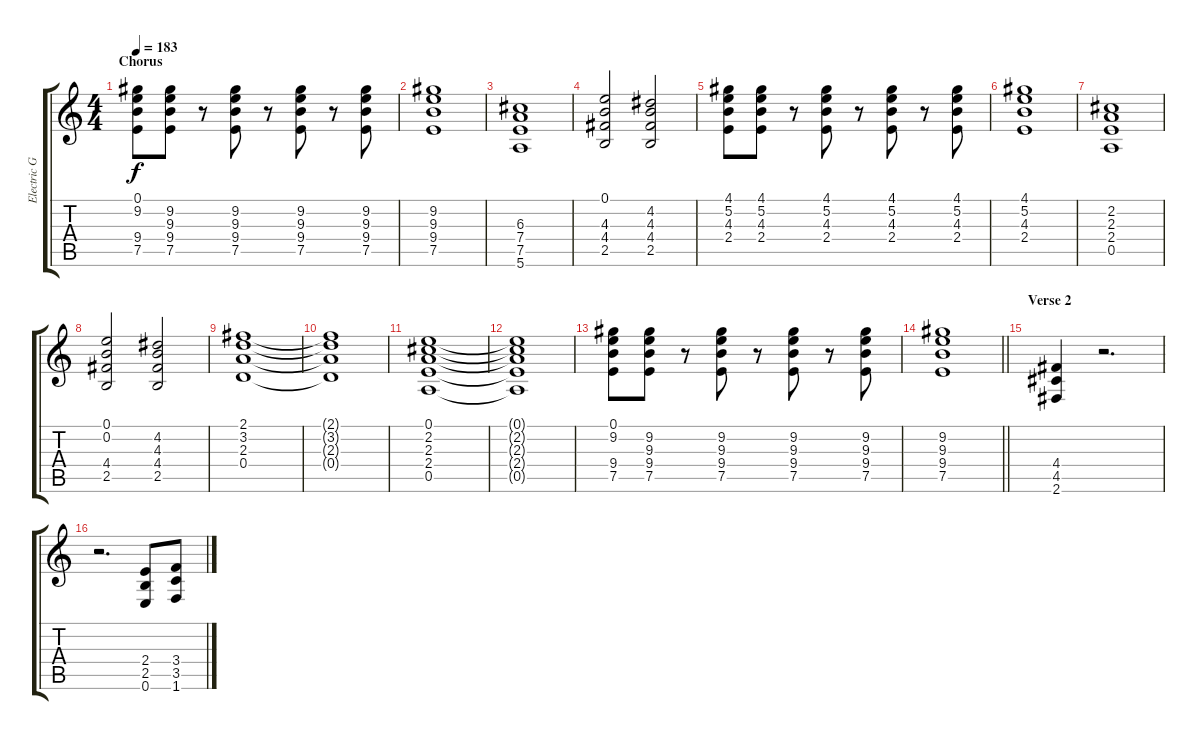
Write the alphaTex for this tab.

\track ("Electric Guitar" "Electric G") {instrument distortionguitar}
\staff {score tabs}
\tuning (E4 B3 G3 D3 A2 E2) {hide}
\ts (4 4)
\section ("" "Chorus")
\tempo 183
\clef g2
\ks c
(0.1 9.2 9.4 7.5).8{dy f} (9.2 9.3 9.4 7.5).8 r.8 (9.2 9.3 9.4 7.5).8 r.8 (9.2 9.3 9.4 7.5).8 r.8 (9.2 9.3 9.4 7.5).8 |
(9.2 9.3 9.4 7.5).1 |
(6.3 7.4 7.5 5.6).1 |
(0.1 4.3 4.4 2.5).2 (4.2 4.3 4.4 2.5).2 |
(4.1 5.2 4.3 2.4).8 (4.1 5.2 4.3 2.4).8 r.8 (4.1 5.2 4.3 2.4).8 r.8 (4.1 5.2 4.3 2.4).8 r.8 (4.1 5.2 4.3 2.4).8 |
(4.1 5.2 4.3 2.4).1 |
(2.2 2.3 2.4 0.5).1 |
(0.1 0.2 4.4 2.5).2 (4.2 4.3 4.4 2.5).2 |
(2.1 3.2 2.3 0.4).1 |
(2.1{t} 3.2{t} 2.3{t} 0.4{t}).1 |
(0.1 2.2 2.3 2.4 0.5).1 |
(0.1{t} 2.2{t} 2.3{t} 2.4{t} 0.5{t}).1 |
(0.1 9.2 9.4 7.5).8 (9.2 9.3 9.4 7.5).8 r.8 (9.2 9.3 9.4 7.5).8 r.8 (9.2 9.3 9.4 7.5).8 r.8 (9.2 9.3 9.4 7.5).8 |
\barLineRight lightlight
(9.2 9.3 9.4 7.5).1 |
\section ("" "Verse 2")
(4.4 4.5 2.6).4 r.2{d} |
r.2{d} (2.4 2.5 0.6).8 (3.4 3.5 1.6).8
